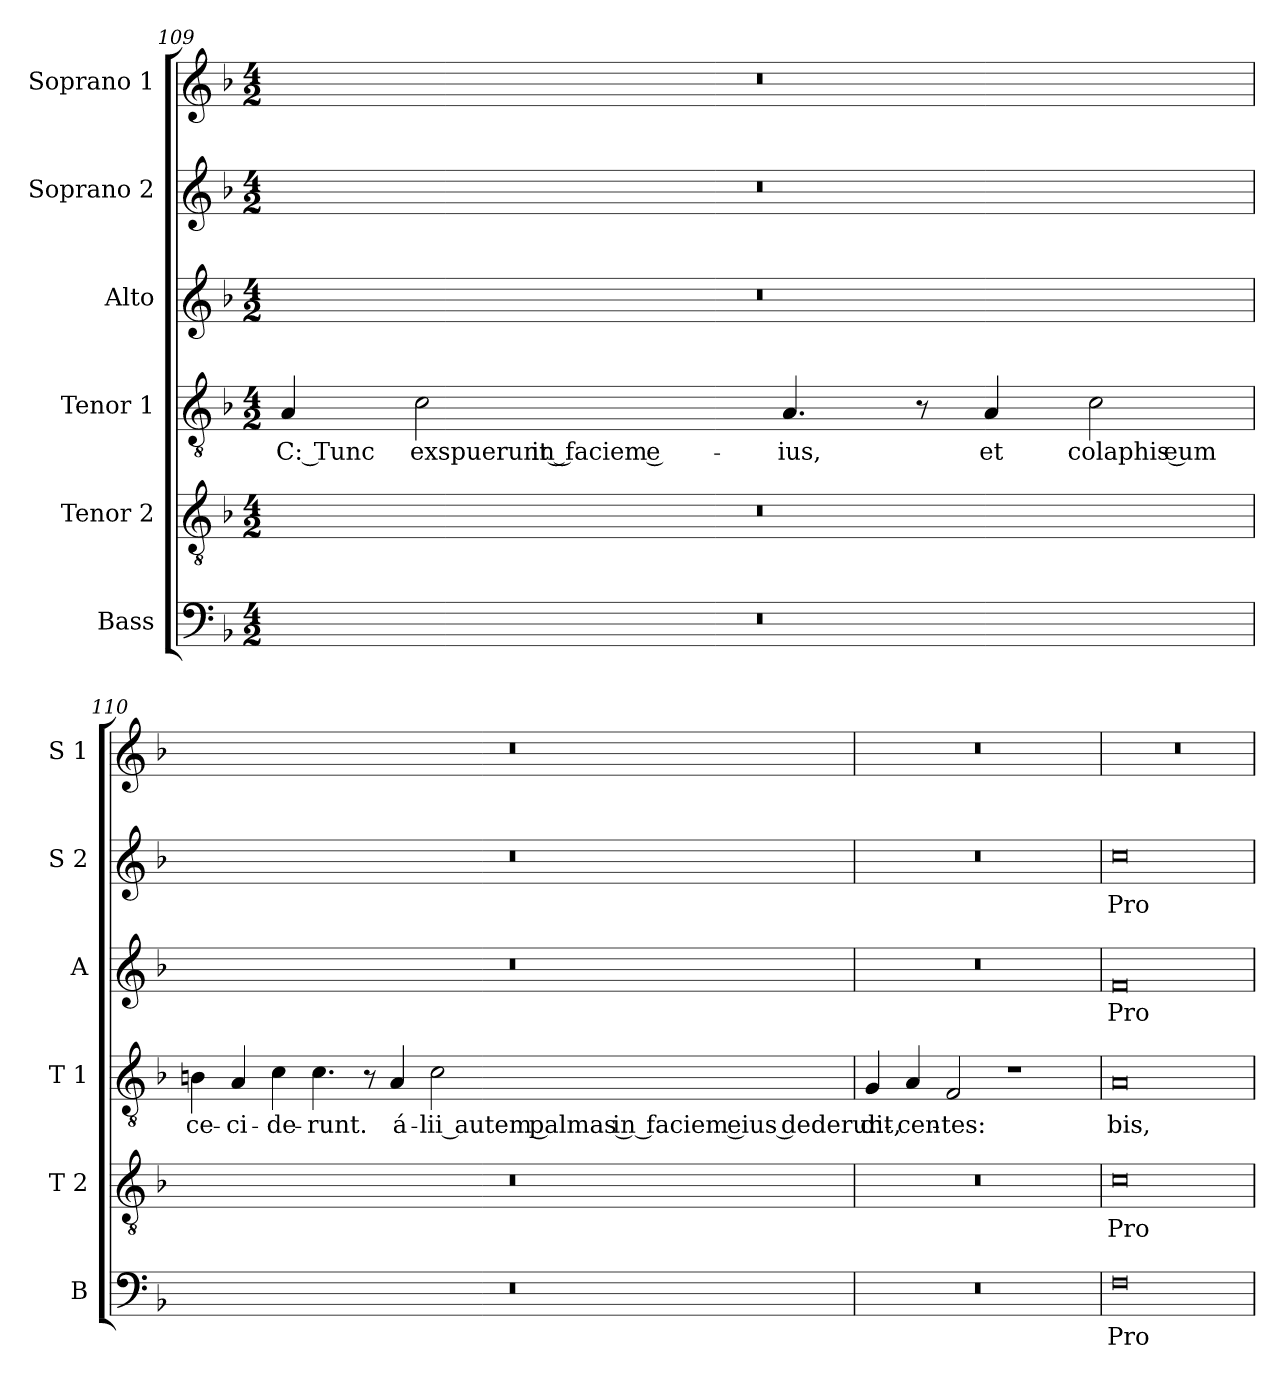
**kern	**text	**kern	**text	**kern	**text	**kern	**text	**kern	**text	**kern
*part6	*part6	*part5	*part5	*part4	*part4	*part3	*part3	*part2	*part2	*part1
*staff6	*staff6	*staff5	*staff5	*staff4	*staff4	*staff3	*staff3	*staff2	*staff2	*staff1
*I"Bass	*	*I"Tenor 2	*	*I"Tenor 1	*	*I"Alto	*	*I"Soprano 2	*	*I"Soprano 1
*I'B	*	*I'T 2	*	*I'T 1	*	*I'A	*	*I'S 2	*	*I'S 1
!!LO:LB:g=z
*clefF4	*	*clefGv2	*	*clefGv2	*	*clefG2	*	*clefG2	*	*clefG2
*k[b-]	*	*k[b-]	*	*k[b-]	*	*k[b-]	*	*k[b-]	*	*k[b-]
*F:	*	*F:	*	*F:	*	*F:	*	*F:	*	*F:
*M4/2	*	*M4/2	*	*M4/2	*	*M4/2	*	*M4/2	*	*M4/2
=109	=109	=109	=109	=109	=109	=109	=109	=109	=109	=109
!	!	!	!	!	!LO:LY:b	!	!	!	!	!
0r	.	0r	.	4A/	C: Tunc	0r	.	0r	.	0r
!	!	!	!	!	!LO:LY:b	!	!	!	!	!
.	.	.	.	2c\	exspuerunt in faciem e-	.	.	.	.	.
!	!	!	!	!	!LO:LY:b	!	!	!	!	!
.	.	.	.	4.A/	-ius,	.	.	.	.	.
.	.	.	.	8r	.	.	.	.	.	.
!	!	!	!	!	!LO:LY:b	!	!	!	!	!
.	.	.	.	4A/	et	.	.	.	.	.
!	!	!	!	!	!LO:LY:b	!	!	!	!	!
.	.	.	.	2c\	colaphis eum	.	.	.	.	.
=110	=110	=110	=110	=110	=110	=110	=110	=110	=110	=110
!	!	!	!	!	!LO:LY:b	!	!	!	!	!
0r	.	0r	.	4Bn\	ce-	0r	.	0r	.	0r
!	!	!	!	!	!LO:LY:b	!	!	!	!	!
.	.	.	.	4A/	-ci-	.	.	.	.	.
!	!	!	!	!	!LO:LY:b	!	!	!	!	!
.	.	.	.	4c\	-de-	.	.	.	.	.
!	!	!	!	!	!LO:LY:b	!	!	!	!	!
.	.	.	.	4.c\	-runt.	.	.	.	.	.
.	.	.	.	8r	.	.	.	.	.	.
!	!	!	!	!	!LO:LY:b	!	!	!	!	!
.	.	.	.	4A/	á-	.	.	.	.	.
!	!	!	!	!	!LO:LY:b	!	!	!	!	!
.	.	.	.	2c\	-lii autem palmas in faciem eius dederunt,	.	.	.	.	.
!!LO:LB:g=z
=111	=111	=111	=111	=111	=111	=111	=111	=111	=111	=111
!	!	!	!	!	!LO:LY:b	!	!	!	!	!
0r	.	0r	.	4G/	di-	0r	.	0r	.	0r
!	!	!	!	!	!LO:LY:b	!	!	!	!	!
.	.	.	.	4A/	-cen-	.	.	.	.	.
!	!	!	!	!	!LO:LY:b	!	!	!	!	!
.	.	.	.	2F/	-tes:	.	.	.	.	.
.	.	.	.	1r	.	.	.	.	.	.
=112	=112	=112	=112	=112	=112	=112	=112	=112	=112	=112
!	!LO:LY:b	!	!	!	!	!	!	!	!	!
!	!	!	!LO:LY:b	!	!	!	!	!	!	!
!	!	!	!	!	!LO:LY:b	!	!	!	!	!
!	!	!	!	!	!	!	!LO:LY:b	!	!	!
!	!	!	!	!	!	!	!	!	!LO:LY:b	!
0F	Pro-	0c	Pro-	0A	bis,	0f	Pro-	0cc	Pro-	0r
=	=	=	=	=	=	=	=	=	=	=
*-	*-	*-	*-	*-	*-	*-	*-	*-	*-	*-
